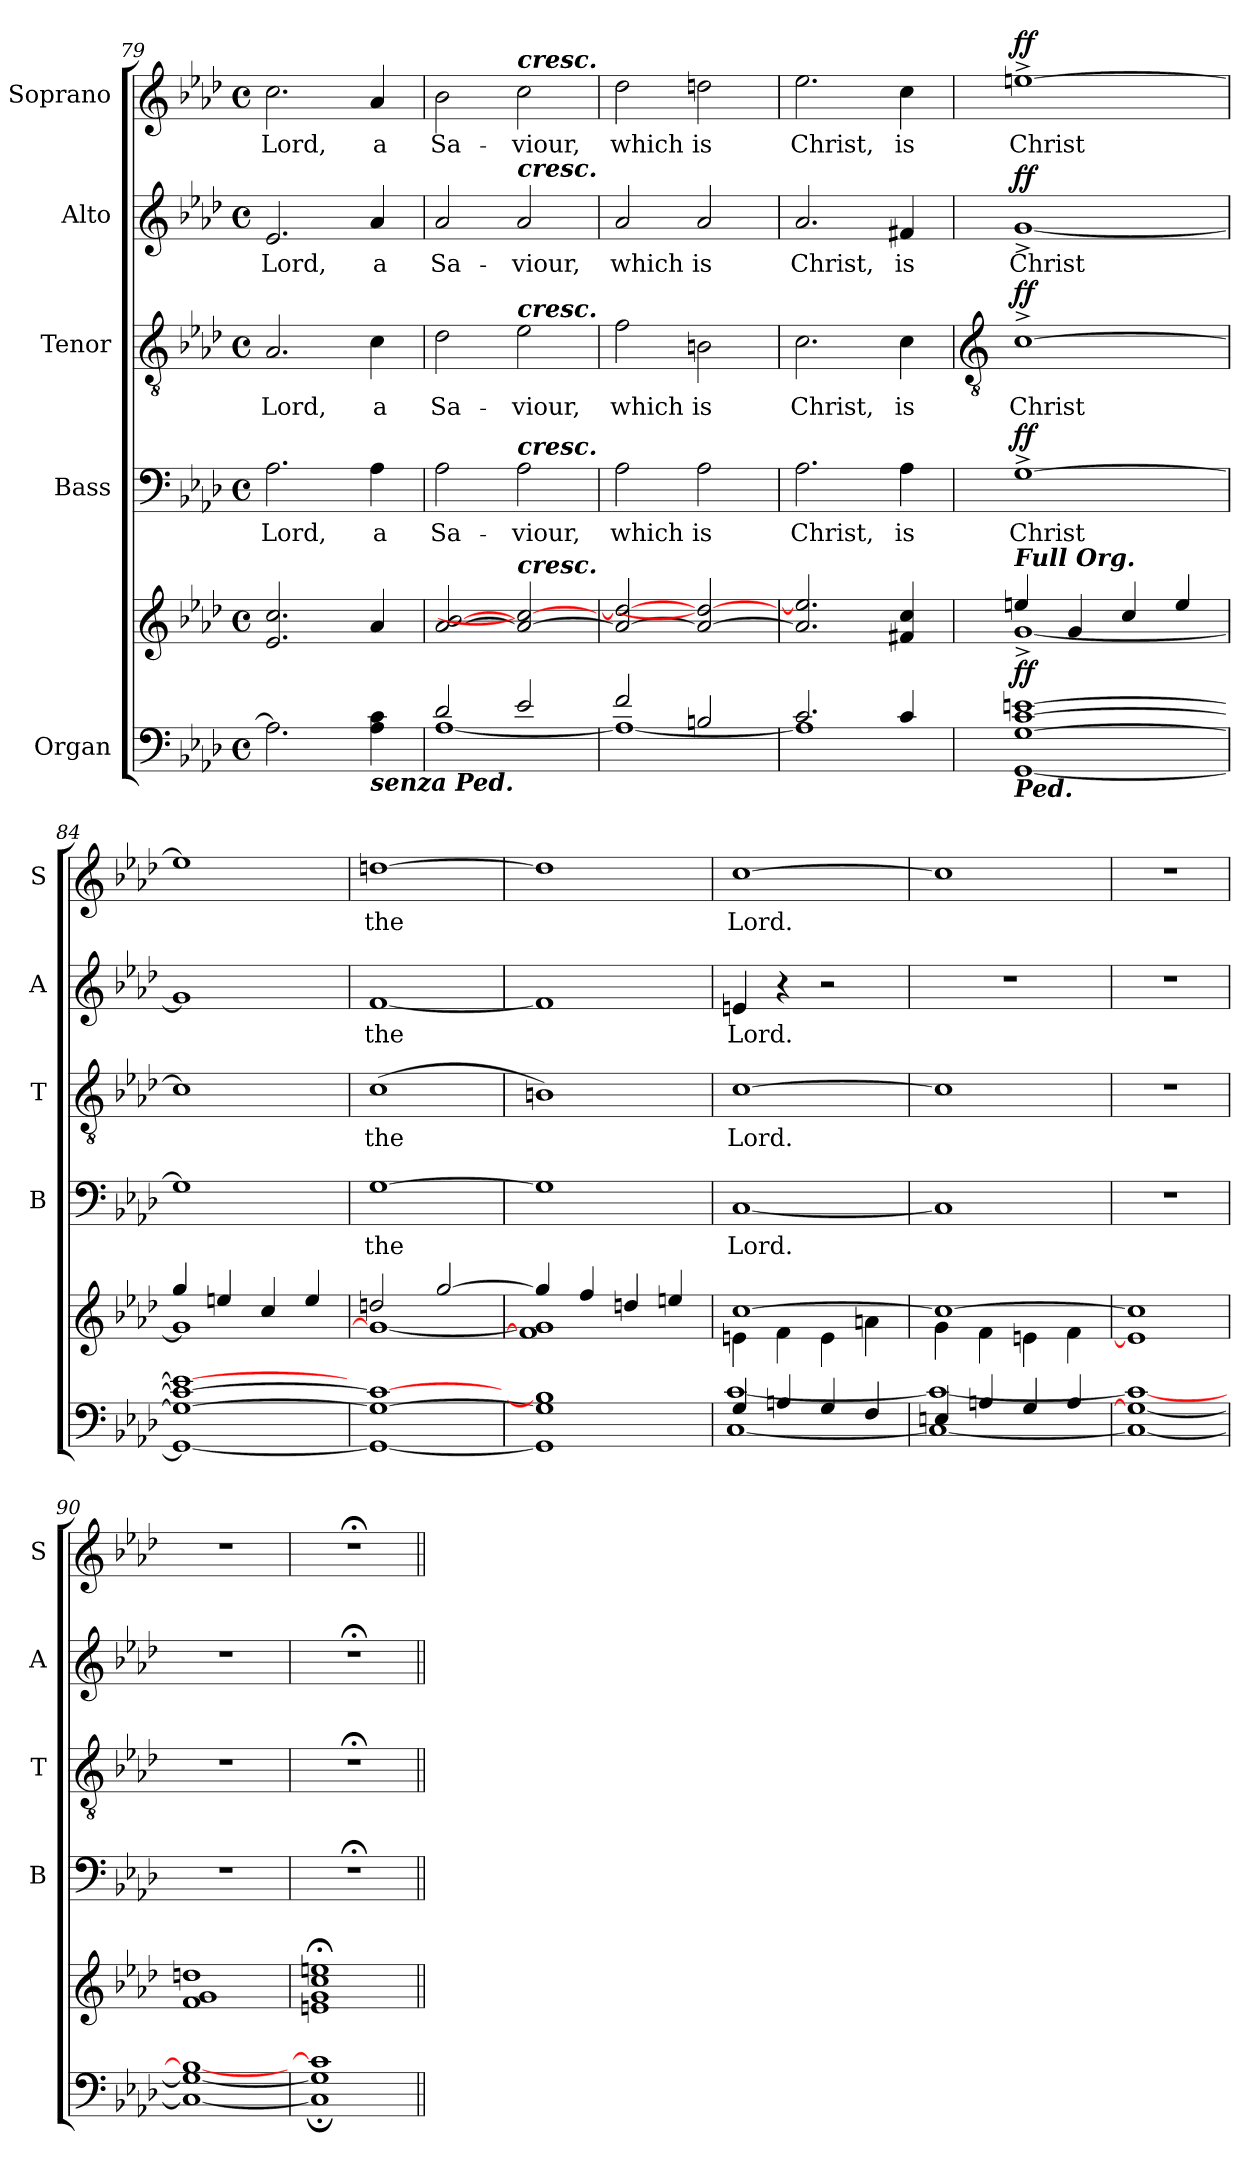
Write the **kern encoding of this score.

**kern	**kern	**dynam	**kern	**text	**dynam	**kern	**text	**dynam	**kern	**text	**dynam	**kern	**text	**dynam
*part5	*part5	*part5	*part4	*part4	*part4	*part3	*part3	*part3	*part2	*part2	*part2	*part1	*part1	*part1
*staff6	*staff5	*staff5/6	*staff4	*staff4	*staff4	*staff3	*staff3	*staff3	*staff2	*staff2	*staff2	*staff1	*staff1	*staff1
*I"Organ	*	*	*I"Bass	*	*	*I"Tenor	*	*	*I"Alto	*	*	*I"Soprano	*	*
*	*	*	*I'B	*	*	*I'T	*	*	*I'A	*	*	*I'S	*	*
*clefF4	*clefG2	*	*clefF4	*	*	*clefGv2	*	*	*clefG2	*	*	*clefG2	*	*
*k[b-e-a-d-]	*k[b-e-a-d-]	*	*k[b-e-a-d-]	*	*	*k[b-e-a-d-]	*	*	*k[b-e-a-d-]	*	*	*k[b-e-a-d-]	*	*
*A-:	*A-:	*	*A-:	*	*	*A-:	*	*	*A-:	*	*	*A-:	*	*
*M4/4	*M4/4	*	*M4/4	*	*	*M4/4	*	*	*M4/4	*	*	*M4/4	*	*
*met(c)	*met(c)	*	*met(c)	*	*	*met(c)	*	*	*met(c)	*	*	*met(c)	*	*
=79	=79	=79	=79	=79	=79	=79	=79	=79	=79	=79	=79	=79	=79	=79
*^	*^	*	*	*	*	*	*	*	*	*	*	*	*	*
!	!	!	!	!	!	!LO:LY:b	!	!	!LO:LY:b	!	!	!LO:LY:b	!	!	!LO:LY:b	!
2.A-\]	1ryy	2.e- 2.cc	1ryy	.	2.A-	Lord,	.	2.A-	Lord,	.	2.e-	Lord,	.	2.cc	Lord,	.
!LO:TX:b:Bi:t=senza Ped.	!	!	!	!	!	!	!	!	!	!	!	!	!	!	!	!
!	!	!	!	!	!	!LO:LY:b	!	!	!LO:LY:b	!	!	!LO:LY:b	!	!	!LO:LY:b	!
4A-\ 4c\	.	4a-	.	.	4A-	a	.	4c	a	.	4a-	a	.	4a-	a	.
=80	=80	=80	=80	=80	=80	=80	=80	=80	=80	=80	=80	=80	=80	=80	=80	=80
!	!	!	!	!	!	!LO:LY:b	!	!	!LO:LY:b	!	!	!LO:LY:b	!	!	!LO:LY:b	!
2d-/	[1A-\	[2a- [2b-	1ryy	.	2A-	Sa-	.	2d-	Sa-	.	2a-	Sa-	.	2b-	Sa-	.
!	!	!	!	!	!	!	!	!	!	!	!	!	!	!LO:TX:a:Bi:t=cresc.	!	!
!	!	!	!	!	!	!	!	!	!	!	!LO:TX:a:Bi:t=cresc.	!	!	!	!	!
!	!	!	!	!	!	!	!	!LO:TX:a:Bi:t=cresc.	!	!	!	!	!	!	!	!
!	!	!	!	!	!LO:TX:a:Bi:t=cresc.	!	!	!	!	!	!	!	!	!	!	!
!	!	!LO:TX:a:Bi:t=cresc.	!	!	!	!	!	!	!	!	!	!	!	!	!	!
!	!	!	!	!	!	!LO:LY:b	!	!	!LO:LY:b	!	!	!LO:LY:b	!	!	!LO:LY:b	!
2e-/	.	2a-_ 2cc_	.	.	2A-	-viour,	.	2e-	-viour,	.	2a-	-viour,	.	2cc	-viour,	.
=81	=81	=81	=81	=81	=81	=81	=81	=81	=81	=81	=81	=81	=81	=81	=81	=81
!	!	!	!	!	!	!LO:LY:b	!	!	!LO:LY:b	!	!	!LO:LY:b	!	!	!LO:LY:b	!
2f/	1A-\_	2a-_ 2dd-_	1ryy	.	2A-	which	.	2f	which	.	2a-	which	.	2dd-	which	.
!	!	!	!	!	!	!LO:LY:b	!	!	!LO:LY:b	!	!	!LO:LY:b	!	!	!LO:LY:b	!
2Bn/	.	2a-_ 2dd_	.	.	2A-	is	.	2Bn	is	.	2a-	is	.	2ddn	is	.
=82	=82	=82	=82	=82	=82	=82	=82	=82	=82	=82	=82	=82	=82	=82	=82	=82
!	!	!	!	!	!	!LO:LY:b	!	!	!LO:LY:b	!	!	!LO:LY:b	!	!	!LO:LY:b	!
2.c/	1A-\]	2.a-] 2.ee-]	1ryy	.	2.A-	Christ,	.	2.c	Christ,	.	2.a-	Christ,	.	2.ee-	Christ,	.
!	!	!	!	!	!	!LO:LY:b	!	!	!LO:LY:b	!	!	!LO:LY:b	!	!	!LO:LY:b	!
4c/	.	4f#X 4cc	.	.	4A-	is	.	4c	is	.	4f#X	is	.	4cc	is	.
!!LO:LB:g=z
=83	=83	=83	=83	=83	=83	=83	=83	=83	=83	=83	=83	=83	=83	=83	=83	=83
*	*	*	*	*	*	*	*	*clefGv2	*	*	*	*	*	*	*	*
!	!	!LO:TX:a:Bi:t=Full Org.	!	!	!	!	!	!	!	!	!	!	!	!	!	!
!LO:TX:b:Bi:t=Ped.	!	!	!	!	!	!	!	!	!	!	!	!	!	!	!	!
!	!	!	!	!LO:DY:b	!	!LO:LY:b	!LO:DY:b	!	!LO:LY:b	!LO:DY:b	!	!LO:LY:b	!LO:DY:b	!	!LO:LY:b	!LO:DY:b
[1G/ [1c/ [1en/	[1GG	4een/	[1g^\	ff	[1G^	Christ	ff	[1c^	Christ	ff	[1g^	Christ	ff	[1een^	Christ	ff
.	.	4g	.	.	.	.	.	.	.	.	.	.	.	.	.	.
.	.	4cc/	.	.	.	.	.	.	.	.	.	.	.	.	.	.
.	.	4ee/	.	.	.	.	.	.	.	.	.	.	.	.	.	.
=84	=84	=84	=84	=84	=84	=84	=84	=84	=84	=84	=84	=84	=84	=84	=84	=84
1G/_ 1c/_ 1e/_	1GG_	4gg/	1g\]	.	1G]	.	.	1c]	.	.	1g]	.	.	1ee]	.	.
.	.	4een/	.	.	.	.	.	.	.	.	.	.	.	.	.	.
.	.	4cc/	.	.	.	.	.	.	.	.	.	.	.	.	.	.
.	.	4ee/	.	.	.	.	.	.	.	.	.	.	.	.	.	.
=85	=85	=85	=85	=85	=85	=85	=85	=85	=85	=85	=85	=85	=85	=85	=85	=85
!	!	!	!	!	!	!LO:LY:b	!	!	!LO:LY:b	!	!	!LO:LY:b	!	!	!LO:LY:b	!
1G/_ 1c/_	1GG_	2ddn/	1g\_	.	[1G	the	.	(>1c	the	.	[1f	the	.	[1ddn	the	.
.	.	[2gg/	.	.	.	.	.	.	.	.	.	.	.	.	.	.
=86	=86	=86	=86	=86	=86	=86	=86	=86	=86	=86	=86	=86	=86	=86	=86	=86
1G/] 1B/]	1GG]	4gg/]	1f\] 1g\]	.	1G]	.	.	1Bn)	.	.	1f]	.	.	1dd]	.	.
.	.	4ff/	.	.	.	.	.	.	.	.	.	.	.	.	.	.
.	.	4ddn/	.	.	.	.	.	.	.	.	.	.	.	.	.	.
.	.	4een/	.	.	.	.	.	.	.	.	.	.	.	.	.	.
=87	=87	=87	=87	=87	=87	=87	=87	=87	=87	=87	=87	=87	=87	=87	=87	=87
!	!	!	!	!	!	!LO:LY:b	!	!	!LO:LY:b	!	!	!LO:LY:b	!	!	!LO:LY:b	!
4G/	[1C [1c	[1cc	4en\	.	[1C	Lord.	.	[1c	Lord.	.	4en	Lord.	.	[1cc	Lord.	.
4An/	.	.	4f\	.	.	.	.	.	.	.	4r	.	.	.	.	.
4G/	.	.	4e\	.	.	.	.	.	.	.	2r	.	.	.	.	.
4F/	.	.	4an\	.	.	.	.	.	.	.	.	.	.	.	.	.
=88	=88	=88	=88	=88	=88	=88	=88	=88	=88	=88	=88	=88	=88	=88	=88	=88
4En/	1C_ 1c_	1cc_	4g\	.	1C]	.	.	1c]	.	.	1r	.	.	1cc]	.	.
4An/	.	.	4f\	.	.	.	.	.	.	.	.	.	.	.	.	.
4G/	.	.	4en\	.	.	.	.	.	.	.	.	.	.	.	.	.
4A/	.	.	4f\	.	.	.	.	.	.	.	.	.	.	.	.	.
=89	=89	=89	=89	=89	=89	=89	=89	=89	=89	=89	=89	=89	=89	=89	=89	=89
1ryy	1C_ 1G_ 1c_	1e] 1cc]	1ryy	.	1r	.	.	1r	.	.	1r	.	.	1r	.	.
=90	=90	=90	=90	=90	=90	=90	=90	=90	=90	=90	=90	=90	=90	=90	=90	=90
1ryy	1C_ 1G_ 1B_	1f 1g 1ddn	1ryy	.	1r	.	.	1r	.	.	1r	.	.	1r	.	.
=91	=91	=91	=91	=91	=91	=91	=91	=91	=91	=91	=91	=91	=91	=91	=91	=91
1ryy	1C]; 1G]; 1c];	1en;< 1g;< 1cc;< 1een;<	1ryy	.	1r;<	.	.	1r;<	.	.	1r;<	.	.	1r;<	.	.
*v	*v	*	*	*	*	*	*	*	*	*	*	*	*	*	*	*
*	*v	*v	*	*	*	*	*	*	*	*	*	*	*	*	*
=||	=||	=||	=||	=||	=||	=||	=||	=||	=||	=||	=||	=||	=||	=||
*-	*-	*-	*-	*-	*-	*-	*-	*-	*-	*-	*-	*-	*-	*-
